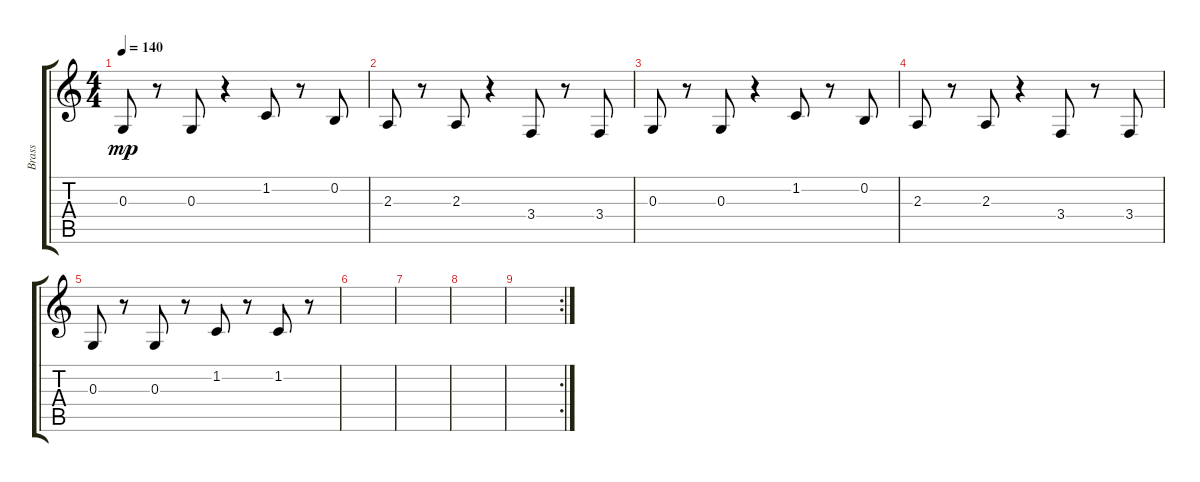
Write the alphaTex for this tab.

\track ("Brass" "Brass") {instrument brasssection}
\staff {score tabs}
\tuning (E4 B3 G3 D3 A2 E2) {hide}
\ts (4 4)
\tempo 140
\clef g2
\ks c
0.3.8{dy mp} r.8 0.3.8 r.4 1.2.8 r.8 0.2.8 |
2.3.8 r.8 2.3.8 r.4 3.4.8 r.8 3.4.8 |
0.3.8 r.8 0.3.8 r.4 1.2.8 r.8 0.2.8 |
2.3.8 r.8 2.3.8 r.4 3.4.8 r.8 3.4.8 |
0.3.8 r.8 0.3.8 r.8 1.2.8 r.8 1.2.8 r.8 |
|
|
|
\rc 2
